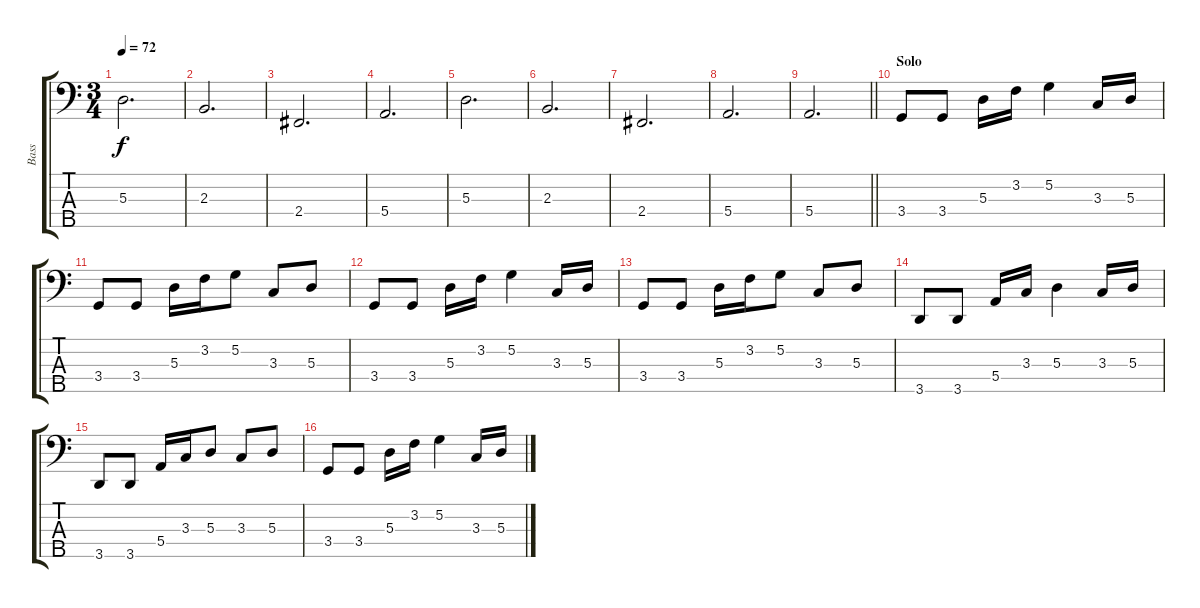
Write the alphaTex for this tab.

\track ("Bass" "Bass") {instrument electricbassfinger}
\staff {score tabs}
\tuning (G2 D2 A1 E1 B0) {hide}
\ts (3 4)
\tempo 72
\clef f4
\ks c
5.3.2{d dy f} |
2.3.2{d} |
2.4.2{d} |
5.4.2{d} |
5.3.2{d} |
2.3.2{d} |
2.4.2{d} |
5.4.2{d} |
\barLineRight lightlight
5.4.2{d} |
\section ("" "Solo")
3.4.8 3.4.8 5.3.16 3.2.16 5.2.4 3.3.16 5.3.16 |
3.4.8 3.4.8 5.3.16 3.2.16 5.2.8 3.3.8 5.3.8 |
3.4.8 3.4.8 5.3.16 3.2.16 5.2.4 3.3.16 5.3.16 |
3.4.8 3.4.8 5.3.16 3.2.16 5.2.8 3.3.8 5.3.8 |
3.5.8 3.5.8 5.4.16 3.3.16 5.3.4 3.3.16 5.3.16 |
3.5.8 3.5.8 5.4.16 3.3.16 5.3.8 3.3.8 5.3.8 |
3.4.8 3.4.8 5.3.16 3.2.16 5.2.4 3.3.16 5.3.16
